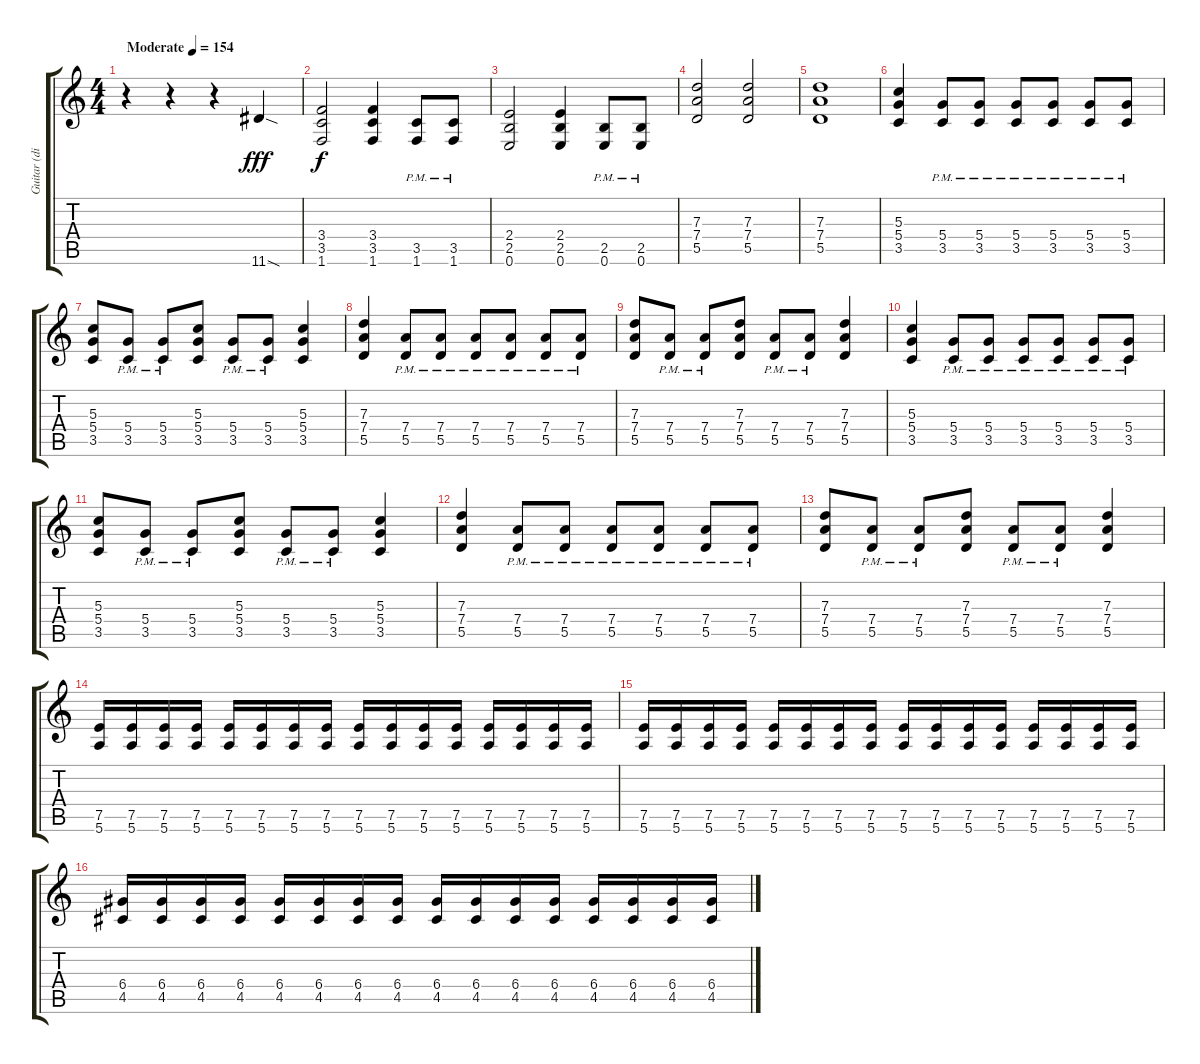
\track ("Guitar (distort)" "Guitar (di") {instrument distortionguitar}
\staff {score tabs}
\tuning (E4 B3 G3 D3 A2 E2) {hide}
\ts (4 4)
\tempo (154 "Moderate")
\clef g2
\ks c
r.4{dy fff instrument distortionguitar} r.4 r.4 11.6{sod}.4 |
(3.4 3.5 1.6).2{dy f} (3.4 3.5 1.6).4 (3.5{pm} 1.6{pm}).8 (3.5{pm} 1.6{pm}).8 |
(2.4 2.5 0.6).2 (2.4 2.5 0.6).4 (2.5{pm} 0.6{pm}).8 (2.5{pm} 0.6{pm}).8 |
(7.3 7.4 5.5).2 (7.3 7.4 5.5).2 |
(7.3 7.4 5.5).1 |
(5.3 5.4 3.5).4 (5.4{pm} 3.5{pm}).8 (5.4{pm} 3.5{pm}).8 (5.4{pm} 3.5{pm}).8 (5.4{pm} 3.5{pm}).8 (5.4{pm} 3.5{pm}).8 (5.4{pm} 3.5{pm}).8 |
(5.3 5.4 3.5).8 (5.4{pm} 3.5{pm}).8 (5.4{pm} 3.5{pm}).8 (5.3 5.4 3.5).8 (5.4{pm} 3.5{pm}).8 (5.4{pm} 3.5{pm}).8 (5.3 5.4 3.5).4 |
(7.3 7.4 5.5).4 (7.4{pm} 5.5).8 (7.4{pm} 5.5).8 (7.4{pm} 5.5).8 (7.4{pm} 5.5).8 (7.4{pm} 5.5).8 (7.4{pm} 5.5).8 |
(7.3 7.4 5.5).8 (7.4{pm} 5.5{pm}).8 (7.4{pm} 5.5{pm}).8 (7.3 7.4 5.5).8 (7.4{pm} 5.5{pm}).8 (7.4{pm} 5.5{pm}).8 (7.3 7.4 5.5).4 |
(5.3 5.4 3.5).4 (5.4{pm} 3.5{pm}).8 (5.4{pm} 3.5{pm}).8 (5.4{pm} 3.5{pm}).8 (5.4{pm} 3.5{pm}).8 (5.4{pm} 3.5{pm}).8 (5.4{pm} 3.5{pm}).8 |
(5.3 5.4 3.5).8 (5.4{pm} 3.5{pm}).8 (5.4{pm} 3.5{pm}).8 (5.3 5.4 3.5).8 (5.4{pm} 3.5{pm}).8 (5.4{pm} 3.5{pm}).8 (5.3 5.4 3.5).4 |
(7.3 7.4 5.5).4 (7.4{pm} 5.5).8 (7.4{pm} 5.5).8 (7.4{pm} 5.5).8 (7.4{pm} 5.5).8 (7.4{pm} 5.5).8 (7.4{pm} 5.5).8 |
(7.3 7.4 5.5).8 (7.4{pm} 5.5{pm}).8 (7.4{pm} 5.5{pm}).8 (7.3 7.4 5.5).8 (7.4{pm} 5.5{pm}).8 (7.4{pm} 5.5{pm}).8 (7.3 7.4 5.5).4 |
(7.5 5.6).16 (7.5 5.6).16 (7.5 5.6).16 (7.5 5.6).16 (7.5 5.6).16 (7.5 5.6).16 (7.5 5.6).16 (7.5 5.6).16 (7.5 5.6).16 (7.5 5.6).16 (7.5 5.6).16 (7.5 5.6).16 (7.5 5.6).16 (7.5 5.6).16 (7.5 5.6).16 (7.5 5.6).16 |
(7.5 5.6).16 (7.5 5.6).16 (7.5 5.6).16 (7.5 5.6).16 (7.5 5.6).16 (7.5 5.6).16 (7.5 5.6).16 (7.5 5.6).16 (7.5 5.6).16 (7.5 5.6).16 (7.5 5.6).16 (7.5 5.6).16 (7.5 5.6).16 (7.5 5.6).16 (7.5 5.6).16 (7.5 5.6).16 |
(6.4 4.5).16 (6.4 4.5).16 (6.4 4.5).16 (6.4 4.5).16 (6.4 4.5).16 (6.4 4.5).16 (6.4 4.5).16 (6.4 4.5).16 (6.4 4.5).16 (6.4 4.5).16 (6.4 4.5).16 (6.4 4.5).16 (6.4 4.5).16 (6.4 4.5).16 (6.4 4.5).16 (6.4 4.5).16
